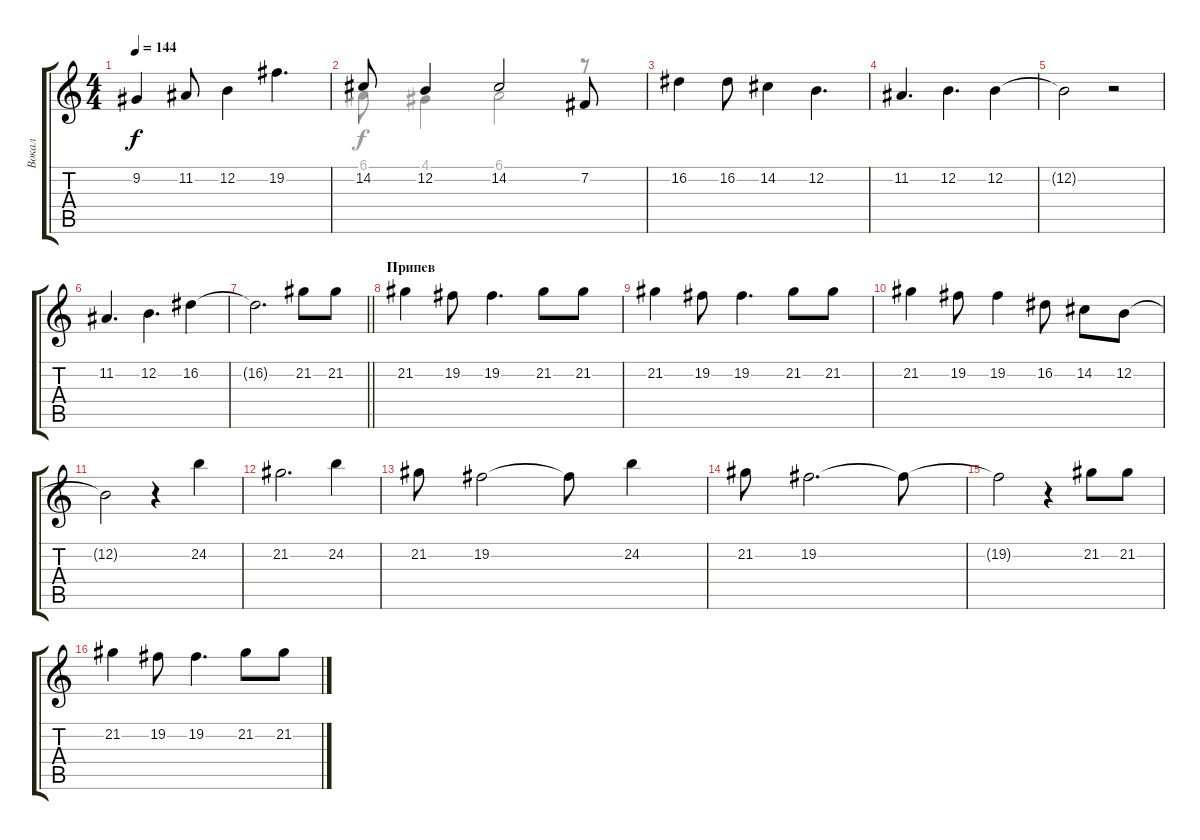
\track ("Вокал" "Вокал") {instrument tremolostrings}
\staff {score tabs}
\tuning (E4 B3 G3 D3 A2 E2) {hide}
\voice
\ts (4 4)
\tempo 144
\clef g2
\ks c
9.2.4{dy f} 11.2.8 12.2.4 19.2.4{d} |
14.2.8 12.2.4 14.2.2 7.2.8 |
16.2.4 16.2.8 14.2.4 12.2.4{d} |
11.2.4{d} 12.2.4{d} 12.2.4 |
12.2{t}.2 r.2 |
11.2.4{d} 12.2.4{d} 16.2.4 |
\barLineRight lightlight
16.2{t}.2{d} 21.2.8 21.2.8 |
\section ("" "Припев")
21.2.4 19.2.8 19.2.4{d} 21.2.8 21.2.8 |
21.2.4 19.2.8 19.2.4{d} 21.2.8 21.2.8 |
21.2.4 19.2.8 19.2.4 16.2.8 14.2.8 12.2.8 |
12.2{t}.2 r.4 24.2.4 |
21.2.2{d} 24.2.4 |
21.2.8 19.2.2 19.2{t}.8 24.2.4 |
21.2.8 19.2.2{d} 19.2{t}.8 |
19.2{t}.2 r.4 21.2.8 21.2.8 |
21.2.4 19.2.8 19.2.4{d} 21.2.8 21.2.8
\voice
\clef g2
\ottava regular
\simile none
\ks c
|
6.1.8 4.1.4 6.1.2 r.8 |
|
|
|
|
\barLineRight lightlight
|
|
|
|
|
|
|
|
|
